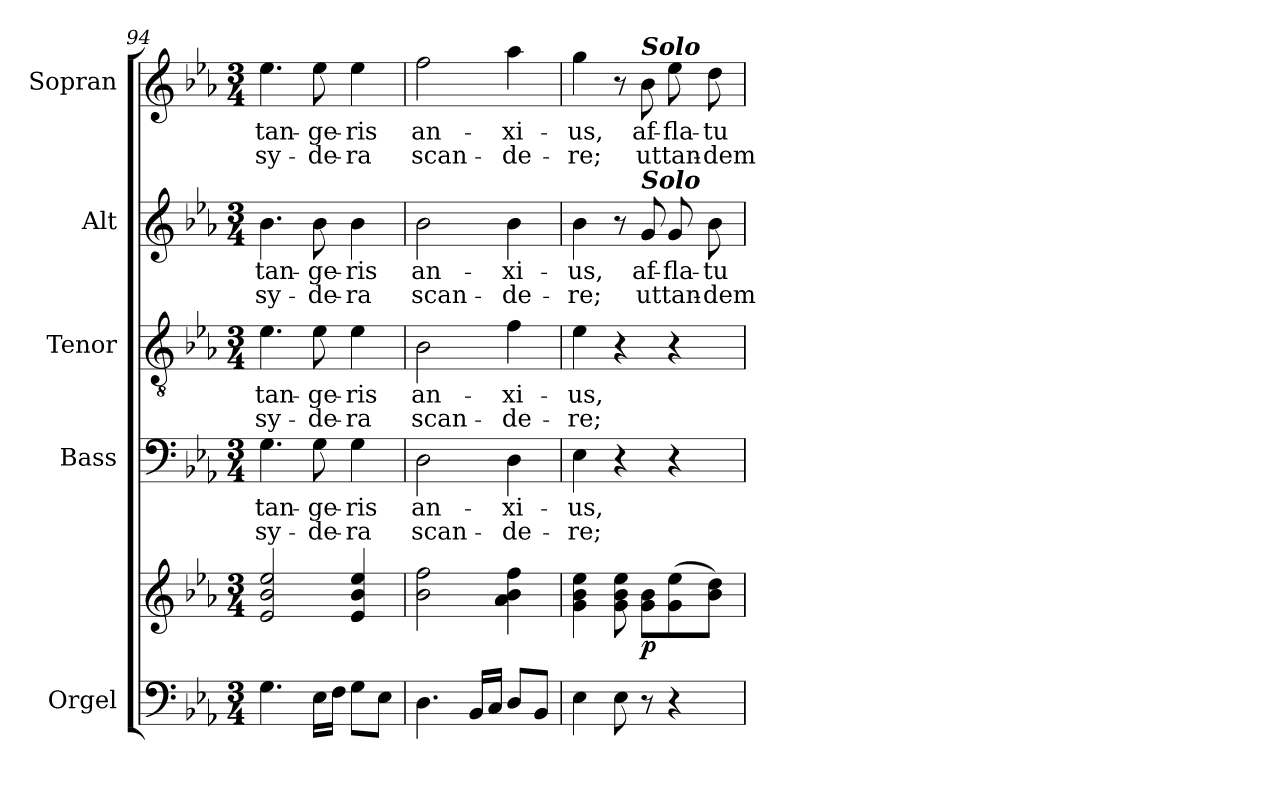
**kern	**kern	**dynam	**kern	**text	**text	**kern	**text	**text	**kern	**text	**text	**kern	**text	**text
*part5	*part5	*part5	*part4	*part4	*part4	*part3	*part3	*part3	*part2	*part2	*part2	*part1	*part1	*part1
*staff6	*staff5	*staff5/6	*staff4	*staff4	*staff4	*staff3	*staff3	*staff3	*staff2	*staff2	*staff2	*staff1	*staff1	*staff1
*I"Orgel	*	*	*I"Bass	*	*	*I"Tenor	*	*	*I"Alt	*	*	*I"Sopran	*	*
*I'Org.	*	*	*I'B.	*	*	*I'T.	*	*	*I'A.	*	*	*I'S.	*	*
*clefF4	*clefG2	*	*clefF4	*	*	*clefGv2	*	*	*clefG2	*	*	*clefG2	*	*
*k[b-e-a-]	*k[b-e-a-]	*	*k[b-e-a-]	*	*	*k[b-e-a-]	*	*	*k[b-e-a-]	*	*	*k[b-e-a-]	*	*
*E-:	*E-:	*	*E-:	*	*	*E-:	*	*	*E-:	*	*	*E-:	*	*
*M3/4	*M3/4	*	*M3/4	*	*	*M3/4	*	*	*M3/4	*	*	*M3/4	*	*
=94	=94	=94	=94	=94	=94	=94	=94	=94	=94	=94	=94	=94	=94	=94
!	!	!	!	!LO:LY:b	!LO:LY:b	!	!LO:LY:b	!LO:LY:b	!	!LO:LY:b	!LO:LY:b	!	!LO:LY:b	!LO:LY:b
4.G\	2e-/ 2b-/ 2ee-/	.	4.G\	tan-	sy-	4.e-\	tan-	sy-	4.b-\	tan-	sy-	4.ee-\	tan-	sy-
!	!	!	!	!LO:LY:b	!LO:LY:b	!	!LO:LY:b	!LO:LY:b	!	!LO:LY:b	!LO:LY:b	!	!LO:LY:b	!LO:LY:b
16E-\LL	.	.	8G\	-ge-	-de-	8e-\	-ge-	-de-	8b-\	-ge-	-de-	8ee-\	-ge-	-de-
16F\JJ	.	.	.	.	.	.	.	.	.	.	.	.	.	.
!	!	!	!	!LO:LY:b	!LO:LY:b	!	!LO:LY:b	!LO:LY:b	!	!LO:LY:b	!LO:LY:b	!	!LO:LY:b	!LO:LY:b
8G\L	4e-/ 4b-/ 4ee-/	.	4G\	-ris	-ra	4e-\	-ris	-ra	4b-\	-ris	-ra	4ee-\	-ris	-ra
8E-\J	.	.	.	.	.	.	.	.	.	.	.	.	.	.
=95	=95	=95	=95	=95	=95	=95	=95	=95	=95	=95	=95	=95	=95	=95
!	!	!	!	!LO:LY:b	!LO:LY:b	!	!LO:LY:b	!LO:LY:b	!	!LO:LY:b	!LO:LY:b	!	!LO:LY:b	!LO:LY:b
4.D\	2b-\ 2ff\	.	2D\	an-	scan-	2B-\	an-	scan-	2b-\	an-	scan-	2ff\	an-	scan-
16BB-/LL	.	.	.	.	.	.	.	.	.	.	.	.	.	.
16C/JJ	.	.	.	.	.	.	.	.	.	.	.	.	.	.
!	!	!	!	!LO:LY:b	!LO:LY:b	!	!LO:LY:b	!LO:LY:b	!	!LO:LY:b	!LO:LY:b	!	!LO:LY:b	!LO:LY:b
8D/L	4a-\ 4b-\ 4ff\	.	4D\	-xi-	-de-	4f\	-xi-	-de-	4b-\	-xi-	-de-	4aa-\	-xi-	-de-
8BB-/J	.	.	.	.	.	.	.	.	.	.	.	.	.	.
=96	=96	=96	=96	=96	=96	=96	=96	=96	=96	=96	=96	=96	=96	=96
!	!	!	!	!LO:LY:b	!LO:LY:b	!	!LO:LY:b	!LO:LY:b	!	!LO:LY:b	!LO:LY:b	!	!LO:LY:b	!LO:LY:b
4E-\	4g\ 4b-\ 4ee-\	.	4E-\	-us,	-re;	4e-\	-us,	-re;	4b-\	-us,	-re;	4gg\	-us,	-re;
8E-\	8g\ 8b-\ 8ee-\	.	4r	.	.	4r	.	.	8r	.	.	8r	.	.
!	!	!	!	!	!	!	!	!	!	!	!	!LO:TX:a:Bi:t=Solo	!	!
!	!	!	!	!	!	!	!	!	!LO:TX:a:Bi:t=Solo	!	!	!	!	!
!	!	!LO:DY:b	!	!	!	!	!	!	!	!LO:LY:b	!LO:LY:b	!	!LO:LY:b	!LO:LY:b
8r	8g\ 8b-\L	p	.	.	.	.	.	.	8g/	af-	ut	8b-\	af-	ut
!	!	!	!	!	!	!	!	!	!	!LO:LY:b	!LO:LY:b	!	!LO:LY:b	!LO:LY:b
4r	(>8g\ 8ee-\	.	4r	.	.	4r	.	.	8g/	-fla-	tan-	8ee-\	-fla-	tan-
!	!	!	!	!	!	!	!	!	!	!LO:LY:b	!LO:LY:b	!	!LO:LY:b	!LO:LY:b
.	8b-\ 8dd\J)	.	.	.	.	.	.	.	8b-\	-tu	-dem	8dd\	-tu	-dem
=	=	=	=	=	=	=	=	=	=	=	=	=	=	=
*-	*-	*-	*-	*-	*-	*-	*-	*-	*-	*-	*-	*-	*-	*-
